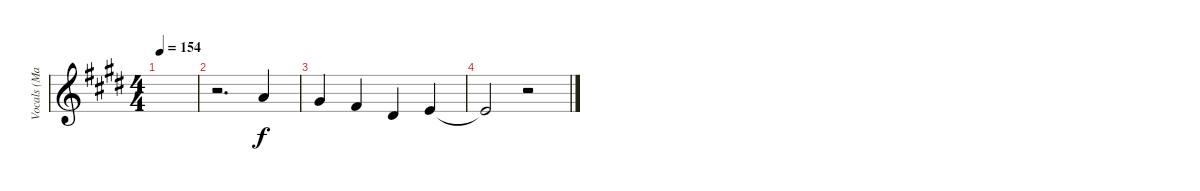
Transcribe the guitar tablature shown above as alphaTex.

\track ("Vocals (Matt Skiba)" "Vocals (Ma") {instrument lead5charang}
\staff {score}
\tuning (E4 B3 G3 D3 A2 E2) {hide}
\ts (4 4)
\tempo 154
\clef g2
\ks c#minor
|
r.2{d} 5.1.4 |
4.1.4 2.1.4 4.2.4 0.1.4 |
0.1{t}.2 r.2
